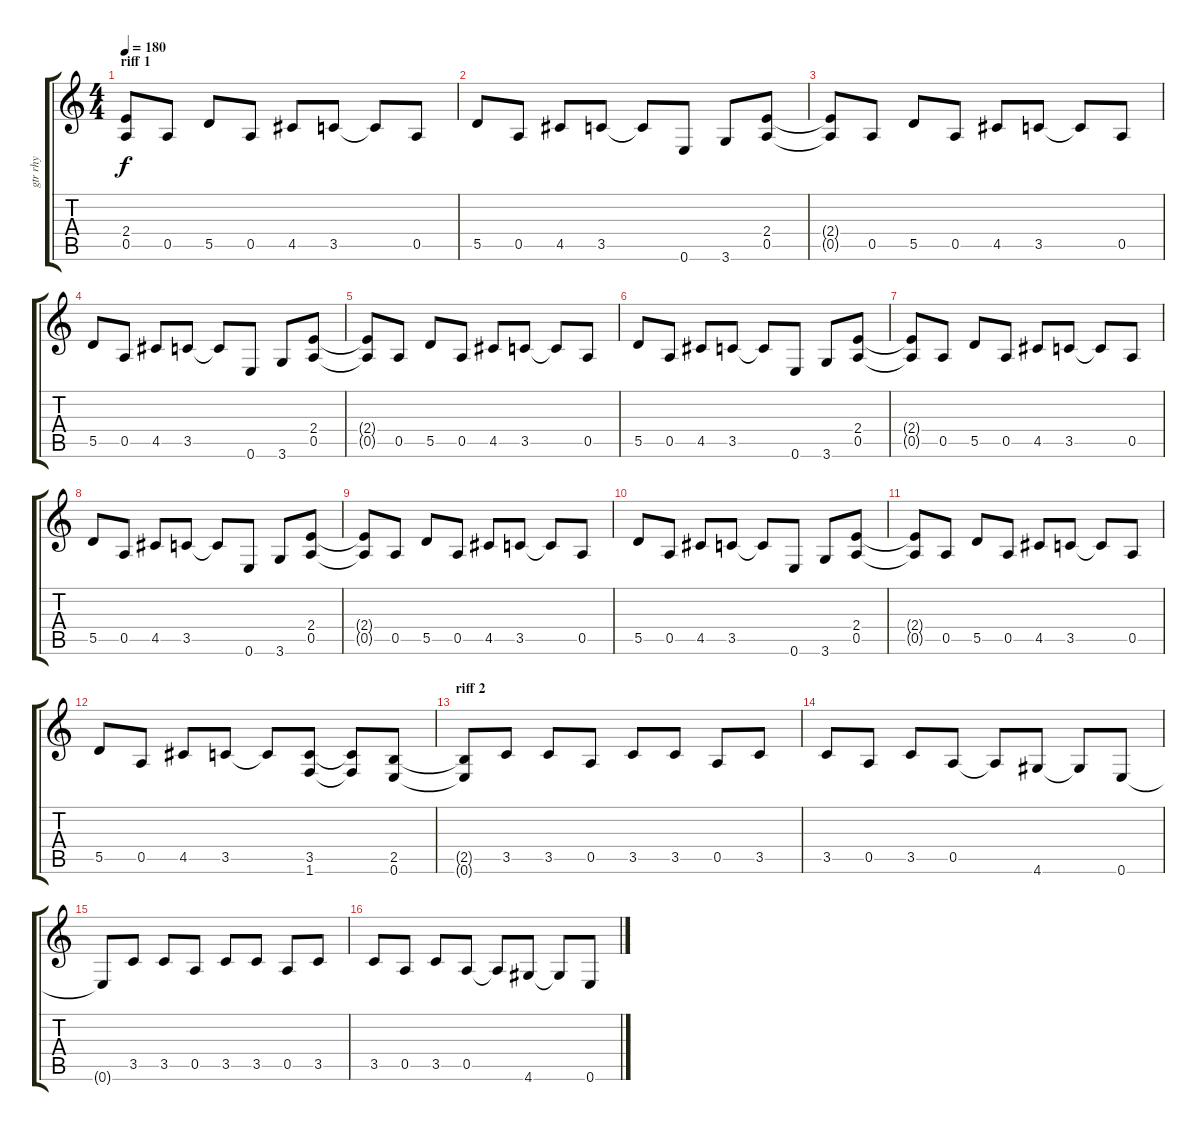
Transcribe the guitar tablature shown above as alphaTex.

\track ("gtr rhy" "gtr rhy") {instrument distortionguitar}
\staff {score tabs}
\tuning (E4 B3 G3 D3 A2 E2) {hide}
\ts (4 4)
\section ("" "riff 1")
\tempo 180
\clef g2
\ks c
(2.4{t} 0.5{t}).8{dy f} 0.5.8 5.5.8 0.5.8 4.5.8 3.5.8 3.5{t}.8 0.5.8 |
5.5.8 0.5.8 4.5.8 3.5.8 3.5{t}.8 0.6.8 3.6.8 (2.4 0.5).8 |
(2.4{t} 0.5{t}).8 0.5.8 5.5.8 0.5.8 4.5.8 3.5.8 3.5{t}.8 0.5.8 |
5.5.8 0.5.8 4.5.8 3.5.8 3.5{t}.8 0.6.8 3.6.8 (2.4 0.5).8 |
(2.4{t} 0.5{t}).8 0.5.8 5.5.8 0.5.8 4.5.8 3.5.8 3.5{t}.8 0.5.8 |
5.5.8 0.5.8 4.5.8 3.5.8 3.5{t}.8 0.6.8 3.6.8 (2.4 0.5).8 |
(2.4{t} 0.5{t}).8 0.5.8 5.5.8 0.5.8 4.5.8 3.5.8 3.5{t}.8 0.5.8 |
5.5.8 0.5.8 4.5.8 3.5.8 3.5{t}.8 0.6.8 3.6.8 (2.4 0.5).8 |
(2.4{t} 0.5{t}).8 0.5.8 5.5.8 0.5.8 4.5.8 3.5.8 3.5{t}.8 0.5.8 |
5.5.8 0.5.8 4.5.8 3.5.8 3.5{t}.8 0.6.8 3.6.8 (2.4 0.5).8 |
(2.4{t} 0.5{t}).8 0.5.8 5.5.8 0.5.8 4.5.8 3.5.8 3.5{t}.8 0.5.8 |
5.5.8 0.5.8 4.5.8 3.5.8 3.5{t}.8 (3.5 1.6).8 (3.5{t} 1.6{t}).8 (2.5 0.6).8 |
\section ("" "riff 2")
(2.5{t} 0.6{t}).8 3.5.8 3.5.8 0.5.8 3.5.8 3.5.8 0.5.8 3.5.8 |
3.5.8 0.5.8 3.5.8 0.5.8 0.5{t}.8 4.6.8 4.6{t}.8 0.6.8 |
0.6{t}.8 3.5.8 3.5.8 0.5.8 3.5.8 3.5.8 0.5.8 3.5.8 |
3.5.8 0.5.8 3.5.8 0.5.8 0.5{t}.8 4.6.8 4.6{t}.8 0.6.8
